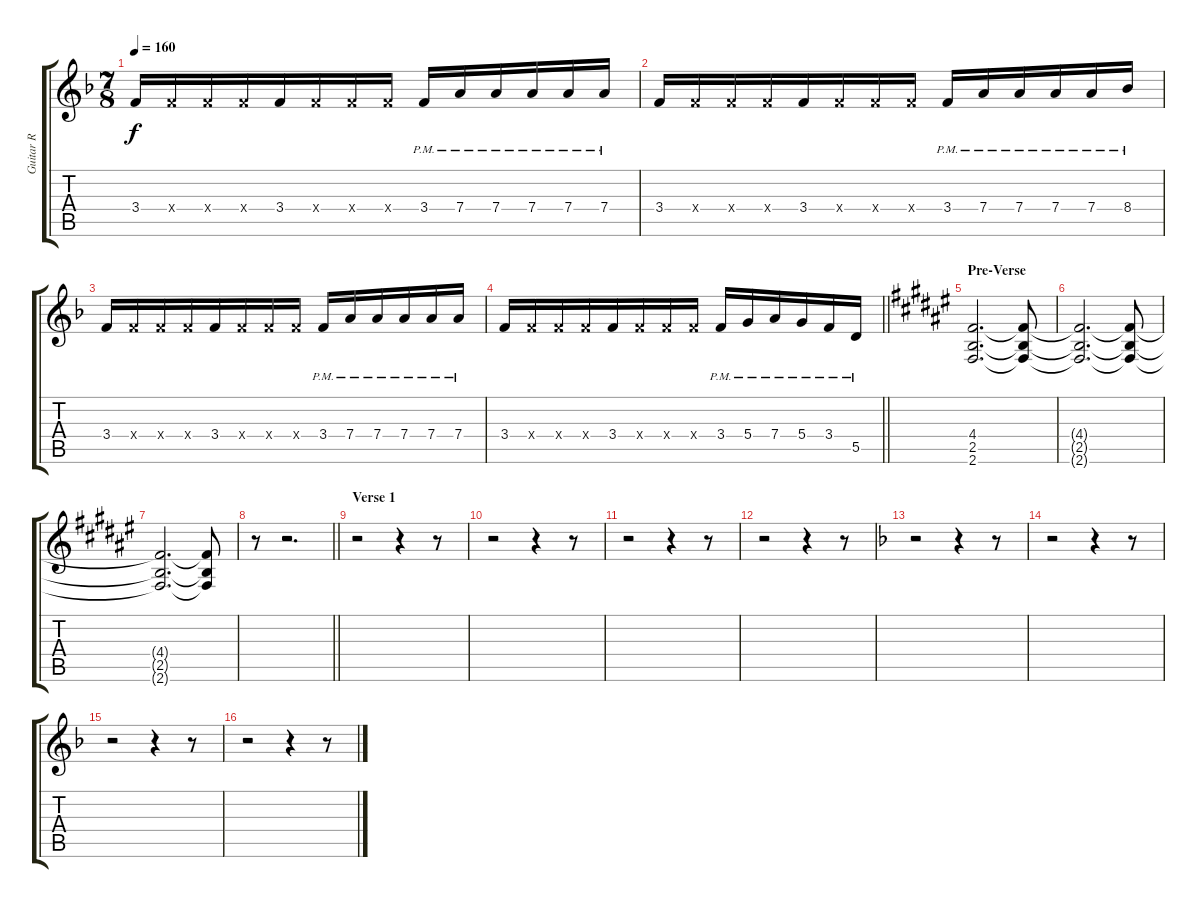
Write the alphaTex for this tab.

\track ("Guitar R" "Guitar R") {instrument distortionguitar}
\staff {score tabs}
\tuning (E4 B3 G3 D3 A2 E2) {hide}
\ts (7 8)
\tempo 160
\clef g2
\ks f
3.4.16{dy f} 3.4{x}.16 3.4{x}.16 3.4{x}.16 3.4.16 3.4{x}.16 3.4{x}.16 3.4{x}.16 3.4{pm}.16 7.4{pm}.16 7.4{pm}.16 7.4{pm}.16 7.4{pm}.16 7.4{pm}.16 |
3.4.16 3.4{x}.16 3.4{x}.16 3.4{x}.16 3.4.16 3.4{x}.16 3.4{x}.16 3.4{x}.16 3.4{pm}.16 7.4{pm}.16 7.4{pm}.16 7.4{pm}.16 7.4{pm}.16 8.4{pm}.16 |
3.4.16 3.4{x}.16 3.4{x}.16 3.4{x}.16 3.4.16 3.4{x}.16 3.4{x}.16 3.4{x}.16 3.4{pm}.16 7.4{pm}.16 7.4{pm}.16 7.4{pm}.16 7.4{pm}.16 7.4{pm}.16 |
\barLineRight lightlight
3.4.16 3.4{x}.16 3.4{x}.16 3.4{x}.16 3.4.16 3.4{x}.16 3.4{x}.16 3.4{x}.16 3.4{pm}.16 5.4{pm}.16 7.4{pm}.16 5.4{pm}.16 3.4{pm}.16 5.5{pm}.16 |
\section ("" "Pre-Verse")
\ks f#
(4.4 2.5 2.6).2{d} (4.4{t} 2.5{t} 2.6{t}).8 |
\ks d#minor
(4.4{t} 2.5{t} 2.6{t}).2{d} (4.4{t} 2.5{t} 2.6{t}).8 |
(4.4{t} 2.5{t} 2.6{t}).2{d} (4.4{t} 2.5{t} 2.6{t}).8 |
\barLineRight lightlight
r.8 r.2{d} |
\section ("" "Verse 1")
\ks f#
r.2 r.4 r.8 |
\ks d#minor
r.2 r.4 r.8 |
\ks f#
r.2 r.4 r.8 |
\ks d#minor
r.2 r.4 r.8 |
\ks f
r.2 r.4 r.8 |
r.2 r.4 r.8 |
r.2 r.4 r.8 |
r.2 r.4 r.8
